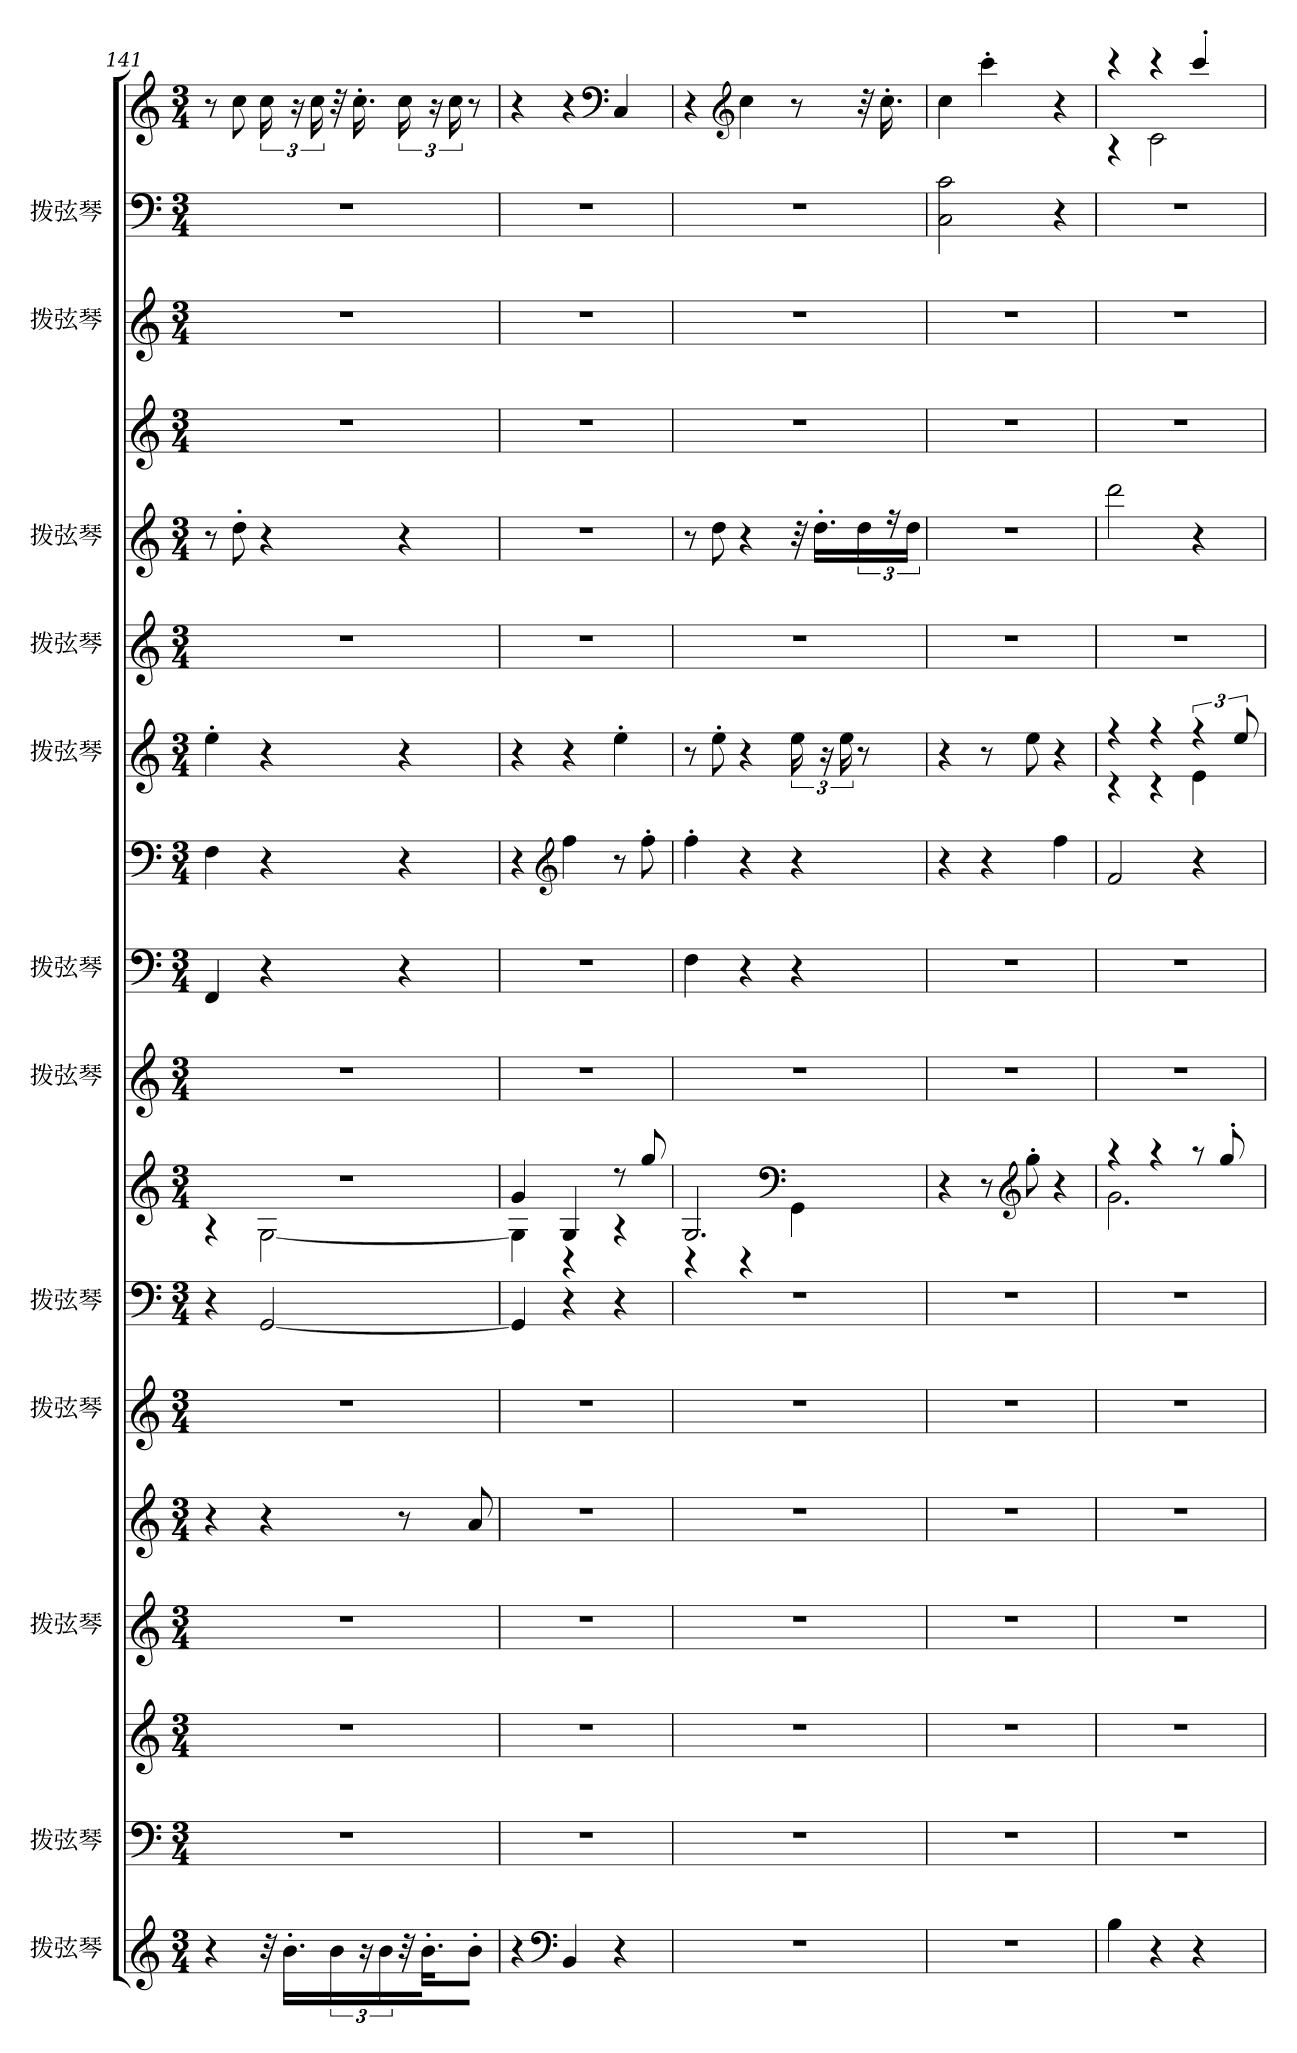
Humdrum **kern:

**kern	**kern	**kern	**kern	**kern	**kern	**kern	**kern	**kern	**kern	**kern	**kern	**kern	**kern	**kern	**kern	**kern	**kern
*part12	*part11	*part11	*part10	*part10	*part9	*part8	*part8	*part7	*part6	*part6	*part5	*part4	*part3	*part3	*part2	*part1	*part1
*staff18	*staff17	*staff16	*staff15	*staff14	*staff13	*staff12	*staff11	*staff10	*staff9	*staff8	*staff7	*staff6	*staff5	*staff4	*staff3	*staff2	*staff1
*I"拨弦琴	*I"拨弦琴	*	*I"拨弦琴	*	*I"拨弦琴	*I"拨弦琴	*	*I"拨弦琴	*I"拨弦琴	*	*I"拨弦琴	*I"拨弦琴	*I"拨弦琴	*	*I"拨弦琴	*I"拨弦琴	*
*clefG2	*clefF4	*clefG2	*clefG2	*clefG2	*clefG2	*clefF4	*clefG2	*clefG2	*clefF4	*clefF4	*clefG2	*clefG2	*clefG2	*clefG2	*clefG2	*clefF4	*clefG2
*k[]	*k[]	*k[]	*k[]	*k[]	*k[]	*k[]	*k[]	*k[]	*k[]	*k[]	*k[]	*k[]	*k[]	*k[]	*k[]	*k[]	*k[]
*M3/4	*M3/4	*M3/4	*M3/4	*M3/4	*M3/4	*M3/4	*M3/4	*M3/4	*M3/4	*M3/4	*M3/4	*M3/4	*M3/4	*M3/4	*M3/4	*M3/4	*M3/4
=141	=141	=141	=141	=141	=141	=141	=141	=141	=141	=141	=141	=141	=141	=141	=141	=141	=141
*	*	*	*	*	*	*	*^	*	*	*	*	*	*	*	*	*	*
4r	2.r	2.r	2.r	4r	2.r	4r	2.r	4r	2.r	4FF/	4F\	4ee'\	2.r	8r	2.r	2.r	2.r	8r
.	.	.	.	.	.	.	.	.	.	.	.	.	.	8dd'\	.	.	.	8cc\
32r	.	.	.	4r	.	[2GG/	.	[2G\	.	4r	4r	4r	.	4r	.	.	.	24cc\
16.b'\LL	.	.	.	.	.	.	.	.	.	.	.	.	.	.	.	.	.	.
.	.	.	.	.	.	.	.	.	.	.	.	.	.	.	.	.	.	24r
.	.	.	.	.	.	.	.	.	.	.	.	.	.	.	.	.	.	24cc\
24b\JJ	.	.	.	.	.	.	.	.	.	.	.	.	.	.	.	.	.	32r
.	.	.	.	.	.	.	.	.	.	.	.	.	.	.	.	.	.	16.cc'\
24r	.	.	.	.	.	.	.	.	.	.	.	.	.	.	.	.	.	.
24b\	.	.	.	.	.	.	.	.	.	.	.	.	.	.	.	.	.	.
32r	.	.	.	8r	.	.	.	.	.	4r	4r	4r	.	4r	.	.	.	24cc\
16.b'\KL	.	.	.	.	.	.	.	.	.	.	.	.	.	.	.	.	.	.
.	.	.	.	.	.	.	.	.	.	.	.	.	.	.	.	.	.	24r
.	.	.	.	.	.	.	.	.	.	.	.	.	.	.	.	.	.	24cc\
8b'\J	.	.	.	8a/	.	.	.	.	.	.	.	.	.	.	.	.	.	8r
=142	=142	=142	=142	=142	=142	=142	=142	=142	=142	=142	=142	=142	=142	=142	=142	=142	=142	=142
4r	2.r	2.r	2.r	2.r	2.r	4GG/]	4g/	4G\]	2.r	2.r	4r	4r	2.r	2.r	2.r	2.r	2.r	4r
*clefF4	*	*	*	*	*	*	*	*	*	*	*clefG2	*	*	*	*	*	*	*
4BB/	.	.	.	.	.	4r	4G/	4r	.	.	4ff\	4r	.	.	.	.	.	4r
*	*	*	*	*	*	*	*	*	*	*	*	*	*	*	*	*	*	*clefF4
4r	.	.	.	.	.	4r	8r	4r	.	.	8r	4ee'\	.	.	.	.	.	4C/
.	.	.	.	.	.	.	8gg/	.	.	.	8ff'\	.	.	.	.	.	.	.
!!LO:PB:g=z
=143	=143	=143	=143	=143	=143	=143	=143	=143	=143	=143	=143	=143	=143	=143	=143	=143	=143	=143
2.r	2.r	2.r	2.r	2.r	2.r	2.r	2.G/	4r	2.r	4F\	4ff'\	8r	2.r	8r	2.r	2.r	2.r	4r
.	.	.	.	.	.	.	.	.	.	.	.	8ee'\	.	8dd\	.	.	.	.
*	*	*	*	*	*	*	*	*	*	*	*	*	*	*	*	*	*	*clefG2
.	.	.	.	.	.	.	.	4r	.	4r	4r	4r	.	4r	.	.	.	4cc\
*	*	*	*	*	*	*	*clefF4	*	*	*	*	*	*	*	*	*	*	*
.	.	.	.	.	.	.	.	4GG\	.	4r	4r	24ee\	.	32r	.	.	.	8r
.	.	.	.	.	.	.	.	.	.	.	.	.	.	16.dd'\LL	.	.	.	.
.	.	.	.	.	.	.	.	.	.	.	.	24r	.	.	.	.	.	.
.	.	.	.	.	.	.	.	.	.	.	.	24ee\	.	.	.	.	.	.
.	.	.	.	.	.	.	.	.	.	.	.	8r	.	24dd\JJ	.	.	.	32r
.	.	.	.	.	.	.	.	.	.	.	.	.	.	.	.	.	.	16.cc'\
.	.	.	.	.	.	.	.	.	.	.	.	.	.	24r	.	.	.	.
.	.	.	.	.	.	.	.	.	.	.	.	.	.	24dd\	.	.	.	.
*	*	*	*	*	*	*	*v	*v	*	*	*	*	*	*	*	*	*	*
=144	=144	=144	=144	=144	=144	=144	=144	=144	=144	=144	=144	=144	=144	=144	=144	=144	=144
2.r	2.r	2.r	2.r	2.r	2.r	2.r	4r	2.r	2.r	4r	4r	2.r	2.r	2.r	2.r	2C\ 2c\	4cc\
.	.	.	.	.	.	.	8r	.	.	4r	8r	.	.	.	.	.	4ccc'\
*	*	*	*	*	*	*	*clefG2	*	*	*	*	*	*	*	*	*	*
.	.	.	.	.	.	.	8gg'\	.	.	.	8ee\	.	.	.	.	.	.
.	.	.	.	.	.	.	4r	.	.	4ff\	4r	.	.	.	.	4r	4r
=145	=145	=145	=145	=145	=145	=145	=145	=145	=145	=145	=145	=145	=145	=145	=145	=145	=145
*	*	*	*	*	*	*	*^	*	*	*	*^	*	*	*	*	*	*^
4B\	2.r	2.r	2.r	2.r	2.r	2.r	4r	2.g\	2.r	2.r	2f/	4r	4r	2.r	2ddd\	2.r	2.r	2.r	4r	4r
4r	.	.	.	.	.	.	4r	.	.	.	.	4r	4r	.	.	.	.	.	4r	2c\
4r	.	.	.	.	.	.	8r	.	.	.	4r	6r	4e\	.	4r	.	.	.	4ccc'/	.
.	.	.	.	.	.	.	8gg'/	.	.	.	.	.	.	.	.	.	.	.	.	.
.	.	.	.	.	.	.	.	.	.	.	.	12ee/	.	.	.	.	.	.	.	.
*	*	*	*	*	*	*	*v	*v	*	*	*	*v	*v	*	*	*	*	*	*v	*v
=	=	=	=	=	=	=	=	=	=	=	=	=	=	=	=	=	=
*-	*-	*-	*-	*-	*-	*-	*-	*-	*-	*-	*-	*-	*-	*-	*-	*-	*-
